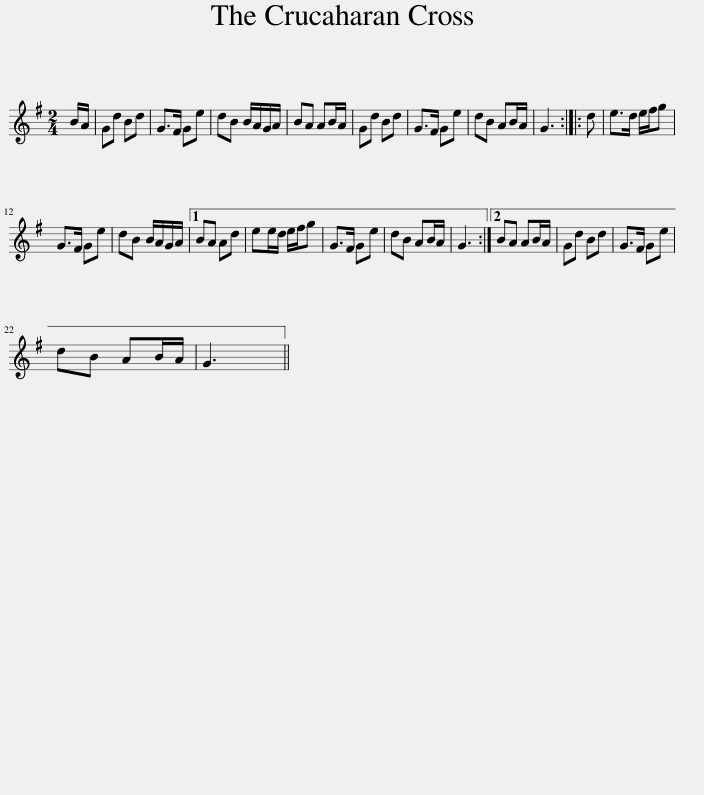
X:1
L:1/8
M:2/4
I:linebreak $
K:G
V:1 treble
V:1
 B/A/ | Gd Bd | G>F Ge | dB B/A/G/A/ | BA AB/A/ | %5
 Gd Bd | G>F Ge | dB AB/A/ | G3 :: d | %10
 e>d e/f/g |$ G>F Ge | dB B/A/G/A/ |1 BA Ad | ee/d/ e/f/g | %15
 G>F Ge | dB AB/A/ | G3 :|2 BA AB/A/ | Gd Bd | %20
 G>F Ge |$ dB AB/A/ | G3 || %23
